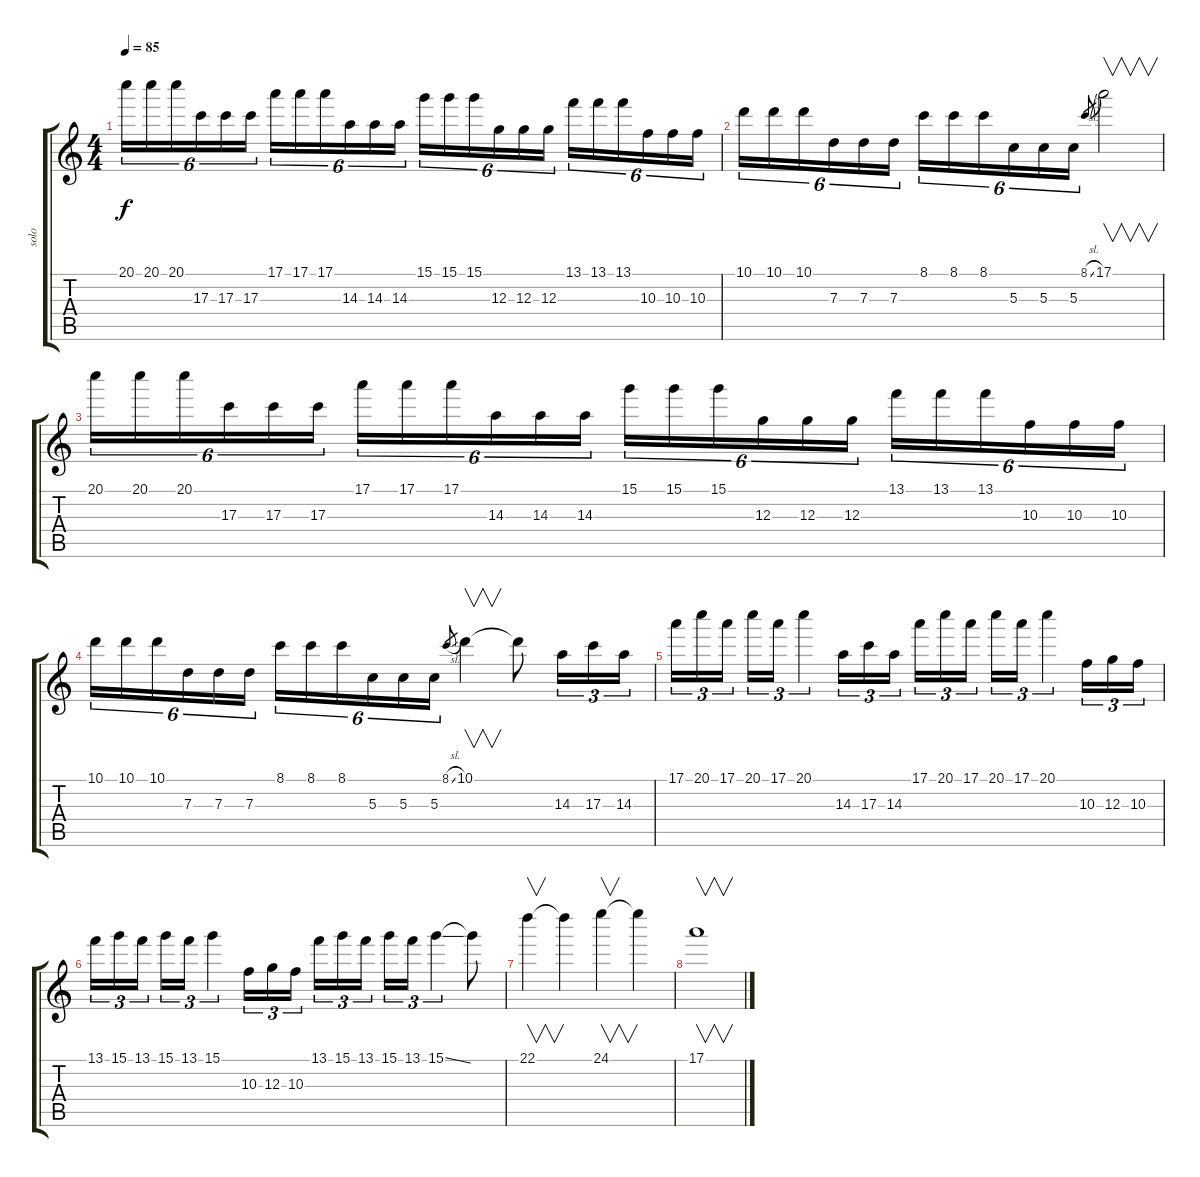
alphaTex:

\track ("solo" "solo") {instrument distortionguitar}
\staff {score tabs}
\tuning (E4 B3 G3 D3 A2 D2) {hide}
\ts (4 4)
\tempo 85
\clef g2
\ks c
20.1.16{tu (6 4) dy f} 20.1.16{tu (6 4)} 20.1.16{tu (6 4)} 17.3.16{tu (6 4)} 17.3.16{tu (6 4)} 17.3.16{tu (6 4)} 17.1.16{tu (6 4)} 17.1.16{tu (6 4)} 17.1.16{tu (6 4)} 14.3.16{tu (6 4)} 14.3.16{tu (6 4)} 14.3.16{tu (6 4)} 15.1.16{tu (6 4)} 15.1.16{tu (6 4)} 15.1.16{tu (6 4)} 12.3.16{tu (6 4)} 12.3.16{tu (6 4)} 12.3.16{tu (6 4)} 13.1.16{tu (6 4)} 13.1.16{tu (6 4)} 13.1.16{tu (6 4)} 10.3.16{tu (6 4)} 10.3.16{tu (6 4)} 10.3.16{tu (6 4)} |
10.1.16{tu (6 4)} 10.1.16{tu (6 4)} 10.1.16{tu (6 4)} 7.3.16{tu (6 4)} 7.3.16{tu (6 4)} 7.3.16{tu (6 4)} 8.1.16{tu (6 4)} 8.1.16{tu (6 4)} 8.1.16{tu (6 4)} 5.3.16{tu (6 4)} 5.3.16{tu (6 4)} 5.3.16{tu (6 4)} 8.1{sl}.8{gr} 17.1.2{v} |
20.1.16{tu (6 4)} 20.1.16{tu (6 4)} 20.1.16{tu (6 4)} 17.3.16{tu (6 4)} 17.3.16{tu (6 4)} 17.3.16{tu (6 4)} 17.1.16{tu (6 4)} 17.1.16{tu (6 4)} 17.1.16{tu (6 4)} 14.3.16{tu (6 4)} 14.3.16{tu (6 4)} 14.3.16{tu (6 4)} 15.1.16{tu (6 4)} 15.1.16{tu (6 4)} 15.1.16{tu (6 4)} 12.3.16{tu (6 4)} 12.3.16{tu (6 4)} 12.3.16{tu (6 4)} 13.1.16{tu (6 4)} 13.1.16{tu (6 4)} 13.1.16{tu (6 4)} 10.3.16{tu (6 4)} 10.3.16{tu (6 4)} 10.3.16{tu (6 4)} |
10.1.16{tu (6 4)} 10.1.16{tu (6 4)} 10.1.16{tu (6 4)} 7.3.16{tu (6 4)} 7.3.16{tu (6 4)} 7.3.16{tu (6 4)} 8.1.16{tu (6 4)} 8.1.16{tu (6 4)} 8.1.16{tu (6 4)} 5.3.16{tu (6 4)} 5.3.16{tu (6 4)} 5.3.16{tu (6 4)} 8.1{sl}.8{gr} 10.1.4{v} 10.1{t}.8 14.3.16{tu (3 2)} 17.3.16{tu (3 2)} 14.3.16{tu (3 2)} |
17.1.16{tu (3 2)} 20.1.16{tu (3 2)} 17.1.16{tu (3 2)} 20.1.16{tu (3 2)} 17.1.16{tu (3 2)} 20.1.4{tu (3 2)} 14.3.16{tu (3 2)} 17.3.16{tu (3 2)} 14.3.16{tu (3 2)} 17.1.16{tu (3 2)} 20.1.16{tu (3 2)} 17.1.16{tu (3 2)} 20.1.16{tu (3 2)} 17.1.16{tu (3 2)} 20.1.4{tu (3 2)} 10.3.16{tu (3 2)} 12.3.16{tu (3 2)} 10.3.16{tu (3 2)} |
13.1.16{tu (3 2)} 15.1.16{tu (3 2)} 13.1.16{tu (3 2)} 15.1.16{tu (3 2)} 13.1.16{tu (3 2)} 15.1.4{tu (3 2)} 10.3.16{tu (3 2)} 12.3.16{tu (3 2)} 10.3.16{tu (3 2)} 13.1.16{tu (3 2)} 15.1.16{tu (3 2)} 13.1.16{tu (3 2)} 15.1.16{tu (3 2)} 13.1.16{tu (3 2)} 15.1{ss}.4{tu (3 2)} 15.1{t}.8 |
22.1.4{v} 22.1{t}.4 24.1.4{v} 24.1{t}.4 |
17.1.1{v}
